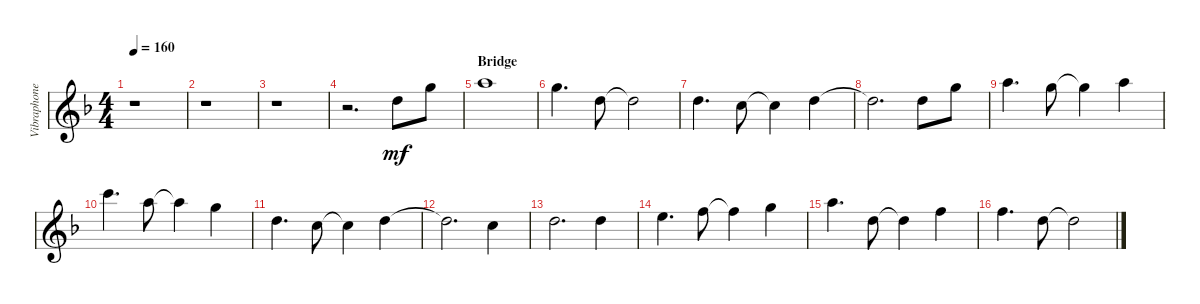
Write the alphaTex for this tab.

\track ("Vibraphone" "Vibraphone") {instrument vibraphone}
\staff {score}
\tuning (E4 B3 G3 D3 A2 E2 B1) {hide}
\ts (4 4)
\tempo 160
\clef g2
\ks dminor
r.1{dy mf} |
r.1 |
r.1 |
r.2{d} 10.1.8 15.1.8 |
\section ("" "Bridge")
17.1.1 |
15.1.4{d} 10.1.8 10.1{t}.2 |
10.1.4{d} 8.1.8 8.1{t}.4 10.1.4 |
10.1{t}.2{d} 10.1.8 15.1.8 |
17.1.4{d} 15.1.8 15.1{t}.4 17.1.4 |
20.1.4{d} 17.1.8 17.1{t}.4 15.1.4 |
10.1.4{d} 8.1.8 8.1{t}.4 10.1.4 |
10.1{t}.2{d} 8.1.4 |
10.1.2{d} 10.1.4 |
12.1.4{d} 13.1.8 13.1{t}.4 15.1.4 |
17.1.4{d} 10.1.8 10.1{t}.4 13.1.4 |
13.1.4{d} 10.1.8 10.1{t}.2
